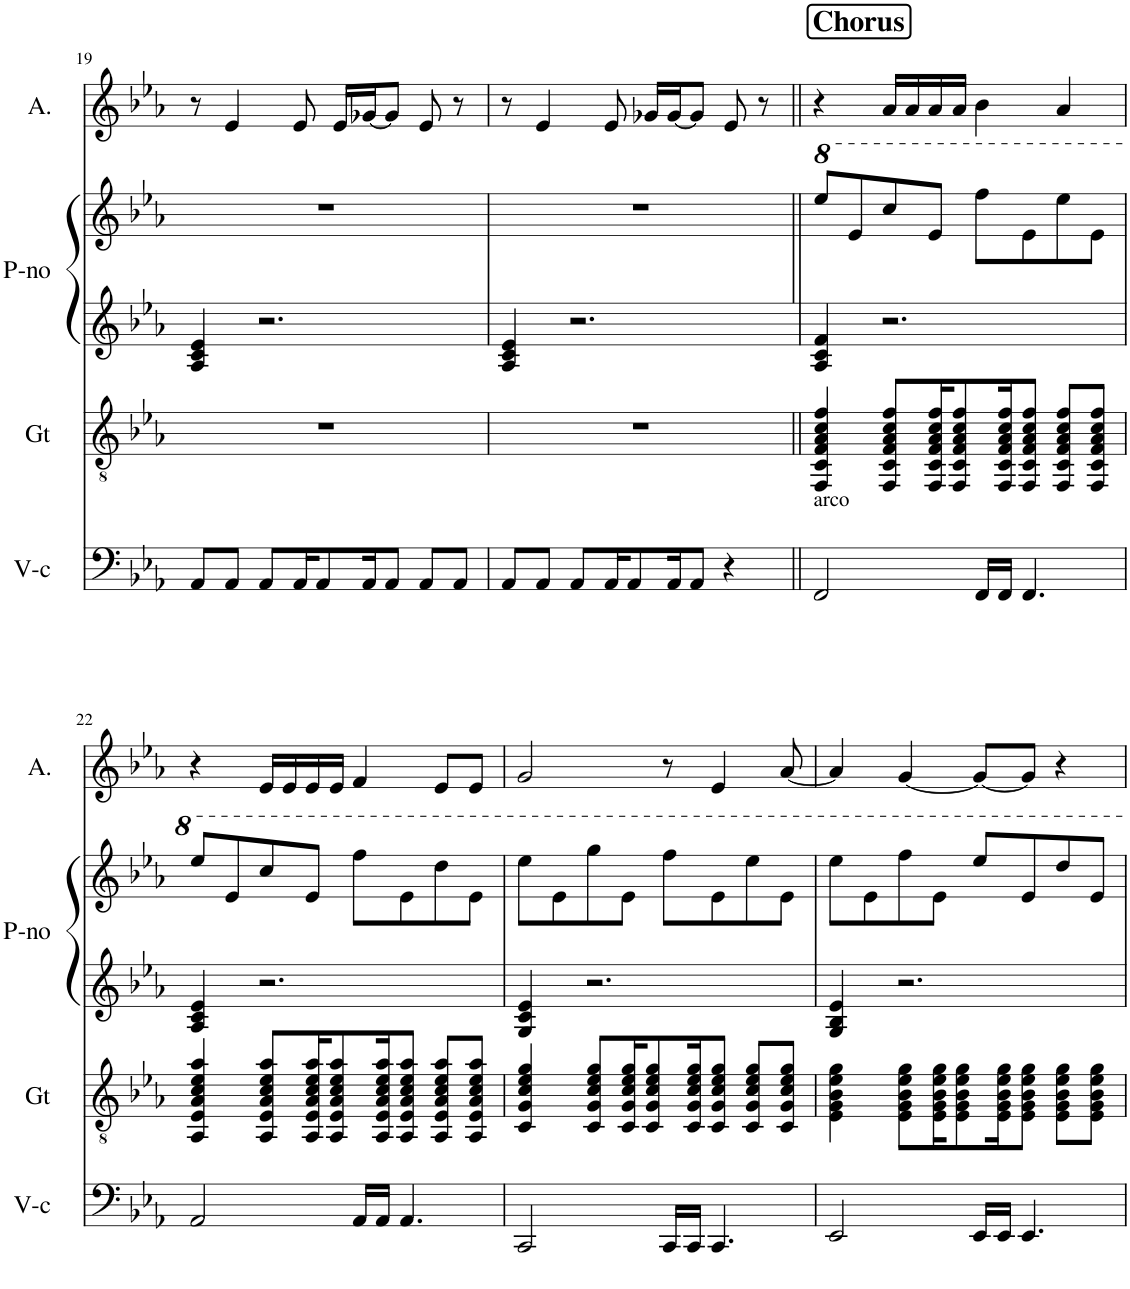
**kern	**kern	**kern	**kern	**kern
*part4	*part3	*part2	*part2	*part1
*staff5	*staff4	*staff3	*staff2	*staff1
*I"Cello	*I"Guitar	*I"Piano	*	*I"Alto
*	*I'Gt	*I'P-no	*	*
!!LO:PB:g=z
*clefF4	*clefGv2	*clefG2	*clefG2	*clefG2
*k[b-e-a-]	*k[b-e-a-]	*k[b-e-a-]	*k[b-e-a-]	*k[b-e-a-]
*M4/4	*M4/4	*M4/4	*M4/4	*M4/4
=19	=19	=19	=19	=19
8AA-/L	1r	4A-/ 4c/ 4e-/	1r	8r
8AA-/J	.	.	.	4e-/
8AA-/L	.	2.r	.	.
16AA-/K	.	.	.	8e-/
8AA-/	.	.	.	.
.	.	.	.	16e-/LL
16AA-/K	.	.	.	[16g-X/J
8AA-/J	.	.	.	8g-/J]
8AA-/L	.	.	.	8e-/
8AA-/J	.	.	.	8r
=20	=20	=20	=20	=20
8AA-/L	1r	4A-/ 4c/ 4e-/	1r	8r
8AA-/J	.	.	.	4e-/
8AA-/L	.	2.r	.	.
16AA-/K	.	.	.	8e-/
8AA-/	.	.	.	.
.	.	.	.	16g-X/LL
16AA-/K	.	.	.	[16g-/J
8AA-/J	.	.	.	8g-/J]
4r	.	.	.	8e-/
.	.	.	.	8r
!!LO:REH:place=s1:a:B:cj:fs=14:t=Chorus
=21||	=21||	=21||	=21||	=21||
!LO:TX:a:t=arco	!	!	!	!
2FF/	4FF/ 4C/ 4F/ 4A-/ 4c/ 4f/	4A-/ 4c/ 4f/	8eee-/L	4r
.	.	.	8ee-/	.
.	8FF/ 8C/ 8F/ 8A-/ 8c/ 8f/L	2.r	8ccc/	16a-/LL
.	.	.	.	16a-/
.	16FF/ 16C/ 16F/ 16A-/ 16c/ 16f/K	.	8ee-/J	16a-/
.	8FF/ 8C/ 8F/ 8A-/ 8c/ 8f/	.	.	16a-/JJ
16FF/LL	.	.	8fff\L	4b-\
16FF/JJ	16FF/ 16C/ 16F/ 16A-/ 16c/ 16f/K	.	.	.
4.FF/	8FF/ 8C/ 8F/ 8A-/ 8c/ 8f/J	.	8ee-\	.
.	8FF/ 8C/ 8F/ 8A-/ 8c/ 8f/L	.	8eee-\	4a-/
.	8FF/ 8C/ 8F/ 8A-/ 8c/ 8f/J	.	8ee-\J	.
!!LO:LB:g=z
=22	=22	=22	=22	=22
2AA-/	4AA-/ 4E-/ 4A-/ 4c/ 4e-/ 4a-/	4A-/ 4c/ 4e-/	8eee-/L	4r
.	.	.	8ee-/	.
.	8AA-/ 8E-/ 8A-/ 8c/ 8e-/ 8a-/L	2.r	8ccc/	16e-/LL
.	.	.	.	16e-/
.	16AA-/ 16E-/ 16A-/ 16c/ 16e-/ 16a-/K	.	8ee-/J	16e-/
.	8AA-/ 8E-/ 8A-/ 8c/ 8e-/ 8a-/	.	.	16e-/JJ
16AA-/LL	.	.	8fff\L	4f/
16AA-/JJ	16AA-/ 16E-/ 16A-/ 16c/ 16e-/ 16a-/K	.	.	.
4.AA-/	8AA-/ 8E-/ 8A-/ 8c/ 8e-/ 8a-/J	.	8ee-\	.
.	8AA-/ 8E-/ 8A-/ 8c/ 8e-/ 8a-/L	.	8ddd\	8e-/L
.	8AA-/ 8E-/ 8A-/ 8c/ 8e-/ 8a-/J	.	8ee-\J	8e-/J
=23	=23	=23	=23	=23
2CC/	4C/ 4G/ 4c/ 4e-/ 4g/	4G/ 4c/ 4e-/	8eee-\L	2g/
.	.	.	8ee-\	.
.	8C/ 8G/ 8c/ 8e-/ 8g/L	2.r	8ggg\	.
.	16C/ 16G/ 16c/ 16e-/ 16g/K	.	8ee-\J	.
.	8C/ 8G/ 8c/ 8e-/ 8g/	.	.	.
16CC/LL	.	.	8fff\L	8r
16CC/JJ	16C/ 16G/ 16c/ 16e-/ 16g/K	.	.	.
4.CC/	8C/ 8G/ 8c/ 8e-/ 8g/J	.	8ee-\	4e-/
.	8C/ 8G/ 8c/ 8e-/ 8g/L	.	8eee-\	.
.	8C/ 8G/ 8c/ 8e-/ 8g/J	.	8ee-\J	[8a-/
=24	=24	=24	=24	=24
2EE-/	4E-\ 4G\ 4B-\ 4e-\ 4g\	4G/ 4B-/ 4e-/	8eee-\L	4a-/]
.	.	.	8ee-\	.
.	8E-\ 8G\ 8B-\ 8e-\ 8g\L	2.r	8fff\	[4g/
.	16E-\ 16G\ 16B-\ 16e-\ 16g\K	.	8ee-\J	.
.	8E-\ 8G\ 8B-\ 8e-\ 8g\	.	.	.
16EE-/LL	.	.	8eee-/L	8g/L_
16EE-/JJ	16E-\ 16G\ 16B-\ 16e-\ 16g\K	.	.	.
4.EE-/	8E-\ 8G\ 8B-\ 8e-\ 8g\J	.	8ee-/	8g/J]
.	8E-\ 8G\ 8B-\ 8e-\ 8g\L	.	8ddd/	4r
.	8E-\ 8G\ 8B-\ 8e-\ 8g\J	.	8ee-/J	.
=	=	=	=	=
*-	*-	*-	*-	*-
